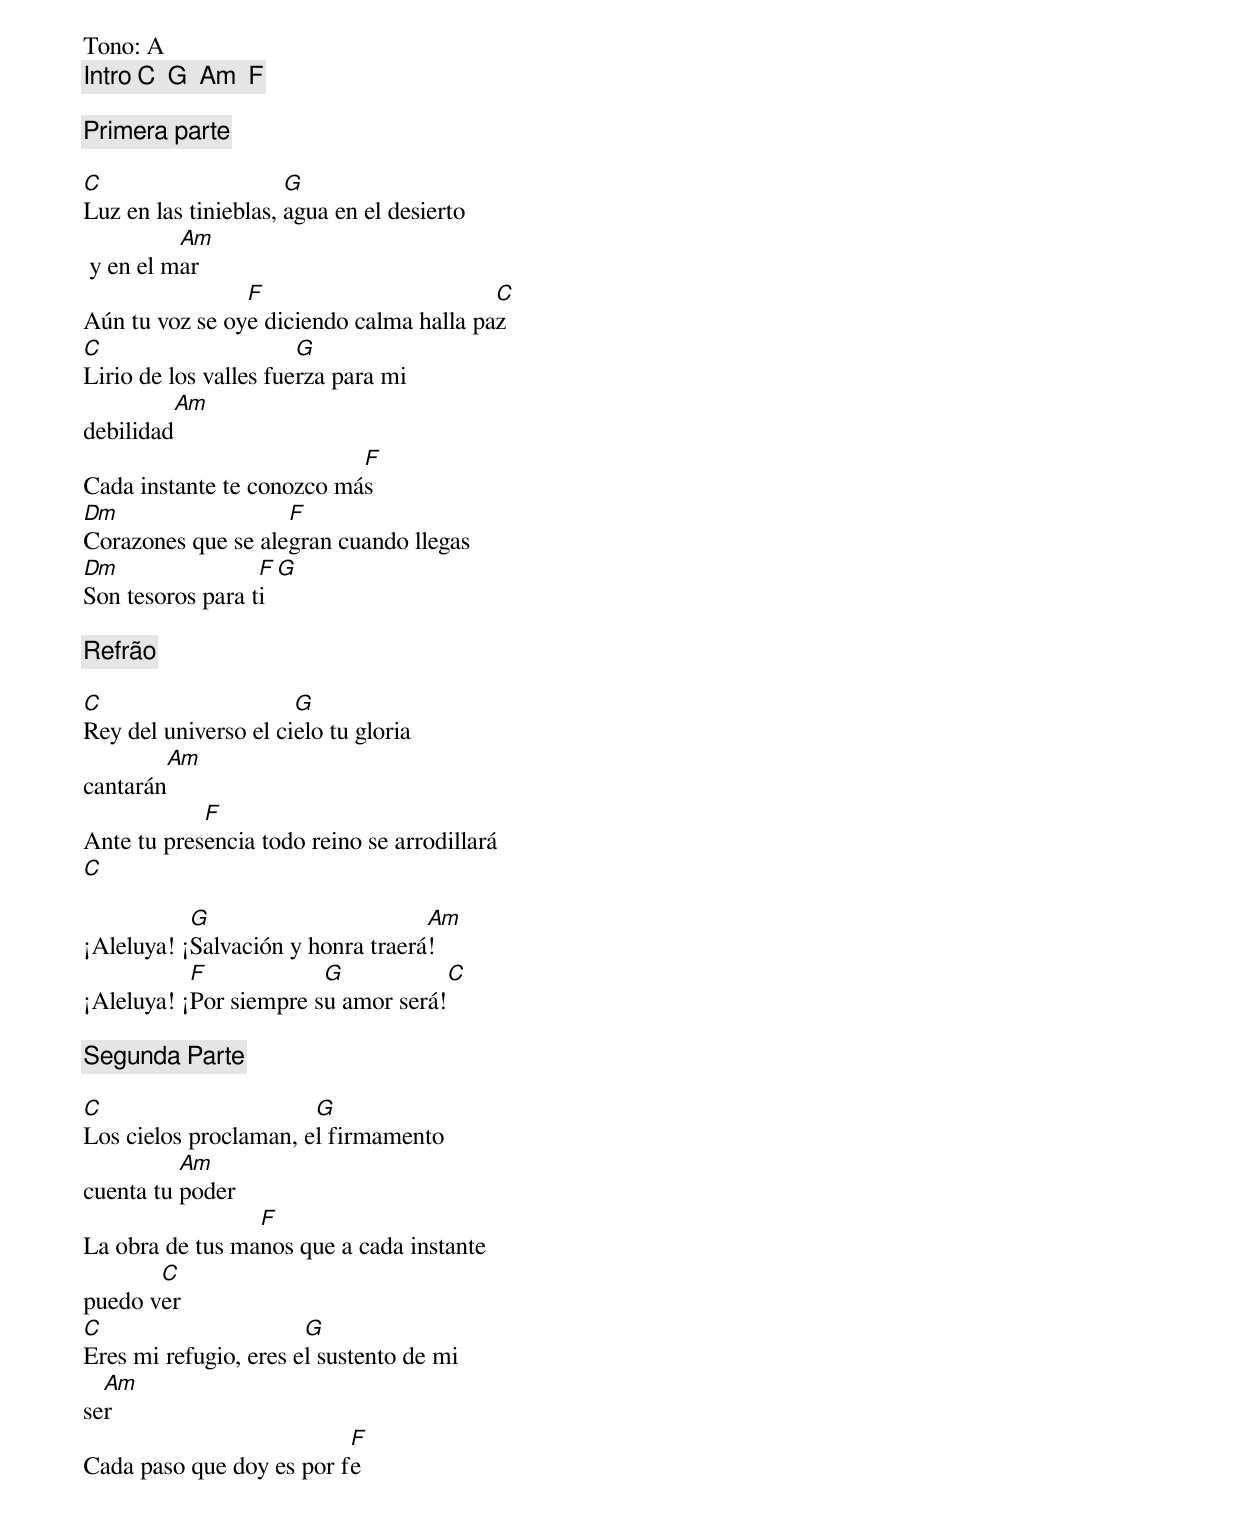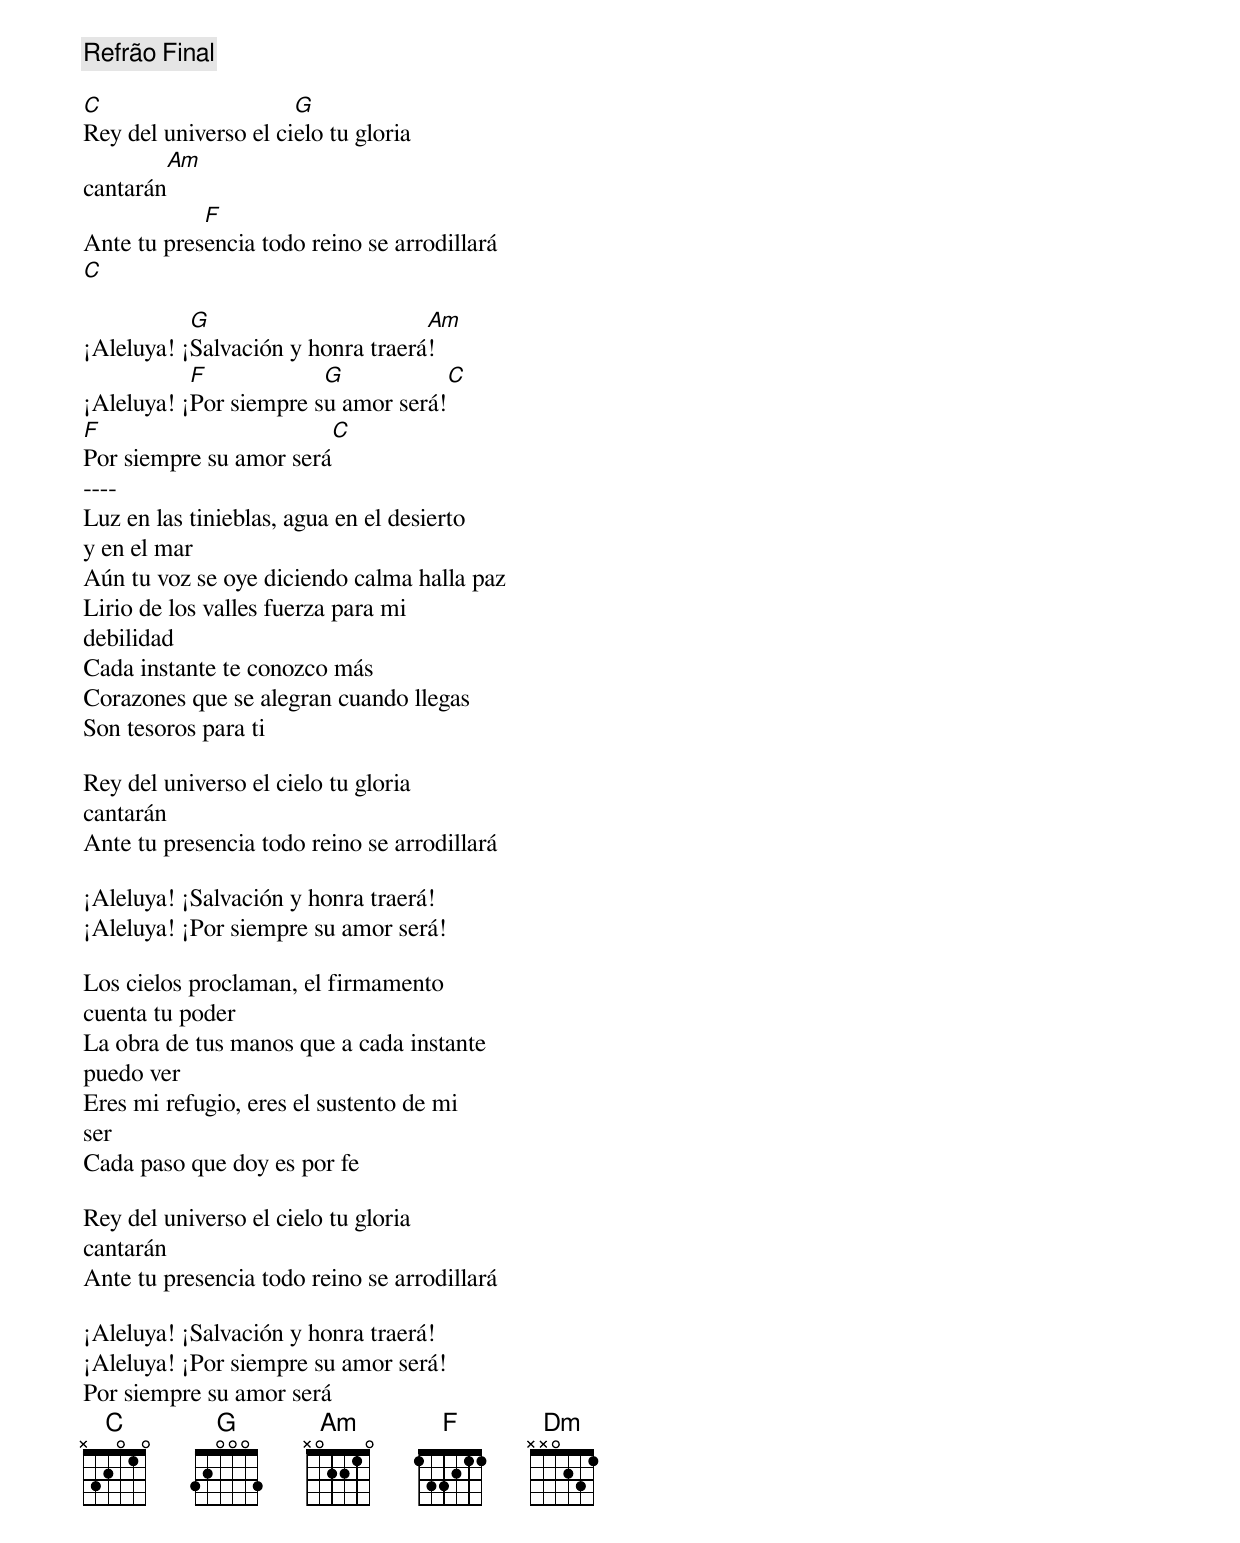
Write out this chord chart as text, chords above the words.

Tono: A
[Intro] C  G  Am  F

[Primera parte]

C                     G
Luz en las tinieblas, agua en el desierto
          Am
 y en el mar
                F                        C
Aún tu voz se oye diciendo calma halla paz
C                      G
Lirio de los valles fuerza para mi
           Am
debilidad
                           F
Cada instante te conozco más
Dm                  F
Corazones que se alegran cuando llegas
Dm                F   G
Son tesoros para ti

[Refrão]

C                     G
Rey del universo el cielo tu gloria
         Am
cantarán
            F
Ante tu presencia todo reino se arrodillará
C

           G                       Am
¡Aleluya! ¡Salvación y honra traerá!
           F            G           C
¡Aleluya! ¡Por siempre su amor será!

[Segunda Parte]

C                      G
Los cielos proclaman, el firmamento
          Am
cuenta tu poder
                 F
La obra de tus manos que a cada instante
       C
puedo ver
C                      G
Eres mi refugio, eres el sustento de mi
  Am
ser
                          F
Cada paso que doy es por fe

[Refrão Final]

C                     G
Rey del universo el cielo tu gloria
         Am
cantarán
            F
Ante tu presencia todo reino se arrodillará
C

           G                       Am
¡Aleluya! ¡Salvación y honra traerá!
           F            G           C
¡Aleluya! ¡Por siempre su amor será!
F                       C
Por siempre su amor será
----
Luz en las tinieblas, agua en el desierto
y en el mar
Aún tu voz se oye diciendo calma halla paz
Lirio de los valles fuerza para mi
debilidad
Cada instante te conozco más
Corazones que se alegran cuando llegas
Son tesoros para ti

Rey del universo el cielo tu gloria
cantarán
Ante tu presencia todo reino se arrodillará

¡Aleluya! ¡Salvación y honra traerá!
¡Aleluya! ¡Por siempre su amor será!

Los cielos proclaman, el firmamento
cuenta tu poder
La obra de tus manos que a cada instante
puedo ver
Eres mi refugio, eres el sustento de mi
ser
Cada paso que doy es por fe

Rey del universo el cielo tu gloria
cantarán
Ante tu presencia todo reino se arrodillará

¡Aleluya! ¡Salvación y honra traerá!
¡Aleluya! ¡Por siempre su amor será!
Por siempre su amor será
